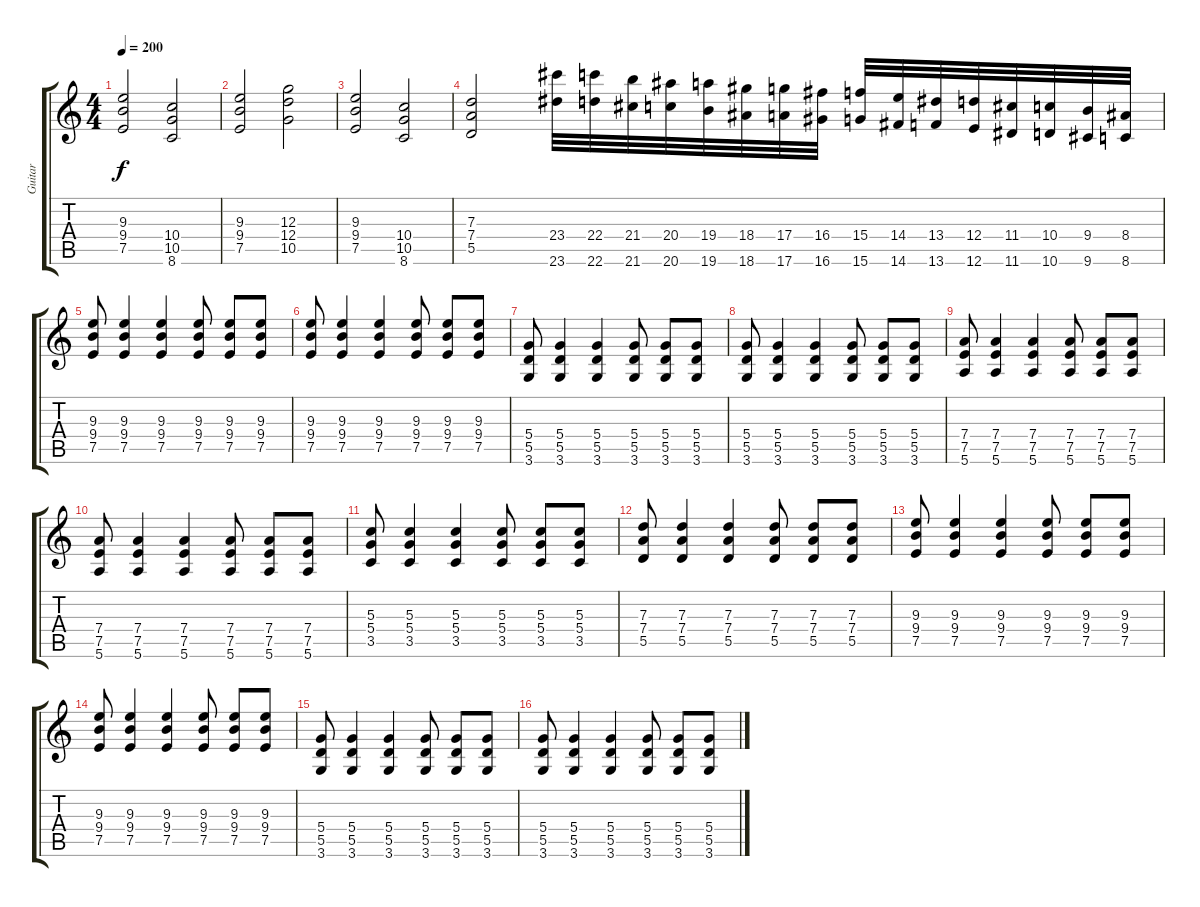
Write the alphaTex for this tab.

\track ("Guitar" "Guitar") {instrument distortionguitar}
\staff {score tabs}
\tuning (E4 B3 G3 D3 A2 E2) {hide}
\ts (4 4)
\tempo 200
\clef g2
\ks c
(9.3 9.4 7.5).2{dy f} (10.4 10.5 8.6).2 |
(9.3 9.4 7.5).2 (12.3 12.4 10.5).2 |
(9.3 9.4 7.5).2 (10.4 10.5 8.6).2 |
(7.3 7.4 5.5).2 (23.4 23.6).32 (22.4 22.6).32 (21.4 21.6).32 (20.4 20.6).32 (19.4 19.6).32 (18.4 18.6).32 (17.4 17.6).32 (16.4 16.6).32 (15.4 15.6).32 (14.4 14.6).32 (13.4 13.6).32 (12.4 12.6).32 (11.4 11.6).32 (10.4 10.6).32 (9.4 9.6).32 (8.4 8.6).32 |
(9.3 9.4 7.5).8 (9.3 9.4 7.5).4 (9.3 9.4 7.5).4 (9.3 9.4 7.5).8 (9.3 9.4 7.5).8 (9.3 9.4 7.5).8 |
(9.3 9.4 7.5).8 (9.3 9.4 7.5).4 (9.3 9.4 7.5).4 (9.3 9.4 7.5).8 (9.3 9.4 7.5).8 (9.3 9.4 7.5).8 |
(5.4 5.5 3.6).8 (5.4 5.5 3.6).4 (5.4 5.5 3.6).4 (5.4 5.5 3.6).8 (5.4 5.5 3.6).8 (5.4 5.5 3.6).8 |
(5.4 5.5 3.6).8 (5.4 5.5 3.6).4 (5.4 5.5 3.6).4 (5.4 5.5 3.6).8 (5.4 5.5 3.6).8 (5.4 5.5 3.6).8 |
(7.4 7.5 5.6).8 (7.4 7.5 5.6).4 (7.4 7.5 5.6).4 (7.4 7.5 5.6).8 (7.4 7.5 5.6).8 (7.4 7.5 5.6).8 |
(7.4 7.5 5.6).8 (7.4 7.5 5.6).4 (7.4 7.5 5.6).4 (7.4 7.5 5.6).8 (7.4 7.5 5.6).8 (7.4 7.5 5.6).8 |
(5.3 5.4 3.5).8 (5.3 5.4 3.5).4 (5.3 5.4 3.5).4 (5.3 5.4 3.5).8 (5.3 5.4 3.5).8 (5.3 5.4 3.5).8 |
(7.3 7.4 5.5).8 (7.3 7.4 5.5).4 (7.3 7.4 5.5).4 (7.3 7.4 5.5).8 (7.3 7.4 5.5).8 (7.3 7.4 5.5).8 |
(9.3 9.4 7.5).8 (9.3 9.4 7.5).4 (9.3 9.4 7.5).4 (9.3 9.4 7.5).8 (9.3 9.4 7.5).8 (9.3 9.4 7.5).8 |
(9.3 9.4 7.5).8 (9.3 9.4 7.5).4 (9.3 9.4 7.5).4 (9.3 9.4 7.5).8 (9.3 9.4 7.5).8 (9.3 9.4 7.5).8 |
(5.4 5.5 3.6).8 (5.4 5.5 3.6).4 (5.4 5.5 3.6).4 (5.4 5.5 3.6).8 (5.4 5.5 3.6).8 (5.4 5.5 3.6).8 |
(5.4 5.5 3.6).8 (5.4 5.5 3.6).4 (5.4 5.5 3.6).4 (5.4 5.5 3.6).8 (5.4 5.5 3.6).8 (5.4 5.5 3.6).8
